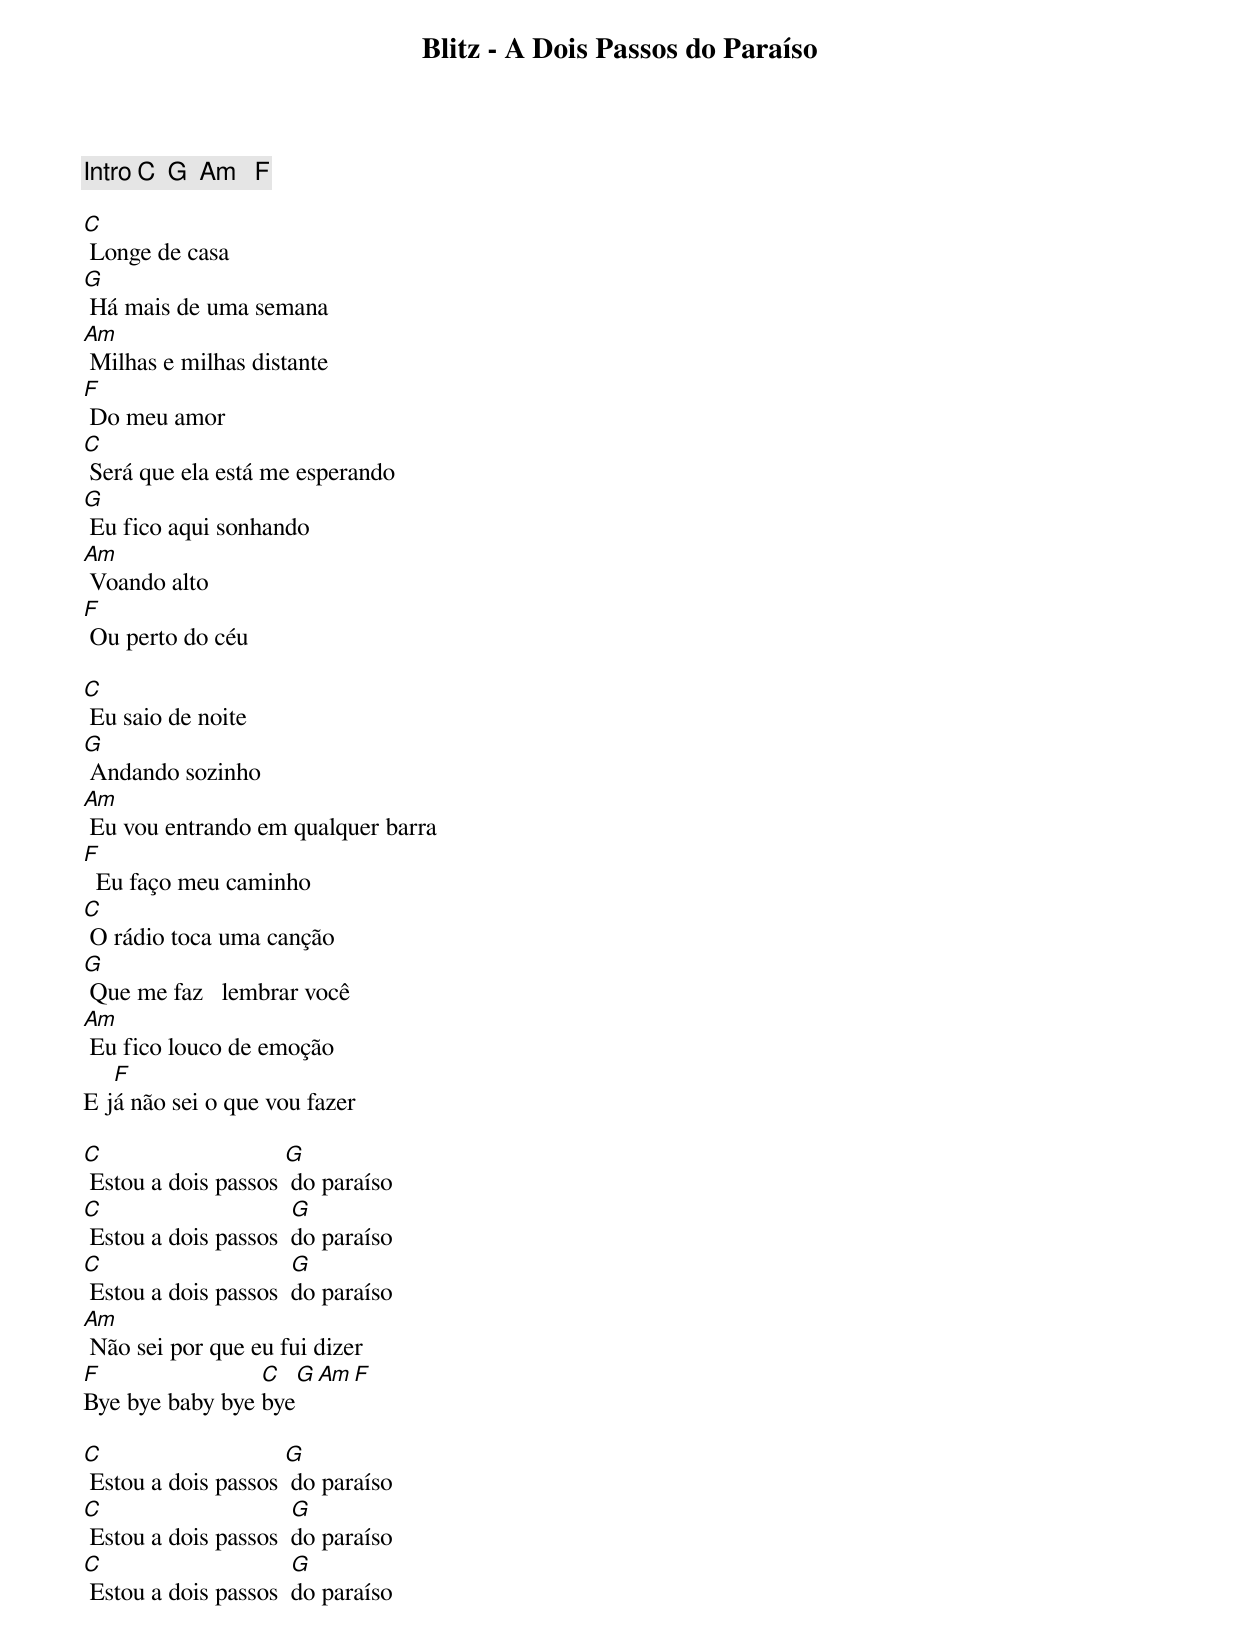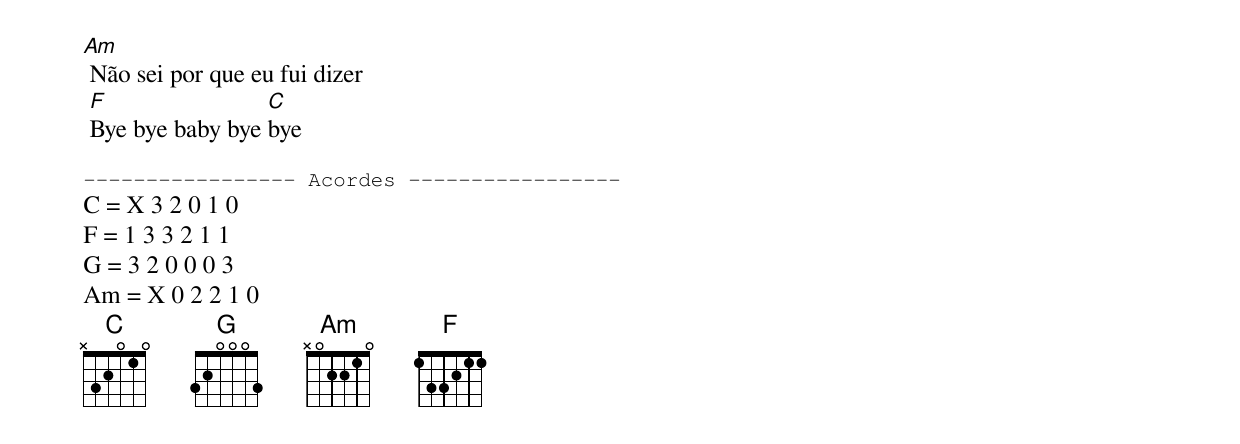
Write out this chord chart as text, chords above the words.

Blitz - A Dois Passos do Paraíso

[Intro] C  G  Am   F

C
 Longe de casa
G
 Há mais de uma semana
Am
 Milhas e milhas distante
F
 Do meu amor
C
 Será que ela está me esperando
G
 Eu fico aqui sonhando
Am
 Voando alto
F
 Ou perto do céu

C
 Eu saio de noite
G
 Andando sozinho
Am
 Eu vou entrando em qualquer barra
F
  Eu faço meu caminho
C
 O rádio toca uma canção
G
 Que me faz   lembrar você
Am
 Eu fico louco de emoção
   F
E já não sei o que vou fazer

C                    G
 Estou a dois passos  do paraíso
C                     G
 Estou a dois passos  do paraíso
C                     G
 Estou a dois passos  do paraíso
Am
 Não sei por que eu fui dizer
F                C   G  Am   F
Bye bye baby bye bye

C                    G
 Estou a dois passos  do paraíso
C                     G
 Estou a dois passos  do paraíso
C                     G
 Estou a dois passos  do paraíso
Am
 Não sei por que eu fui dizer
 F                C
 Bye bye baby bye bye

----------------- Acordes -----------------
C = X 3 2 0 1 0
F = 1 3 3 2 1 1
G = 3 2 0 0 0 3
Am = X 0 2 2 1 0
